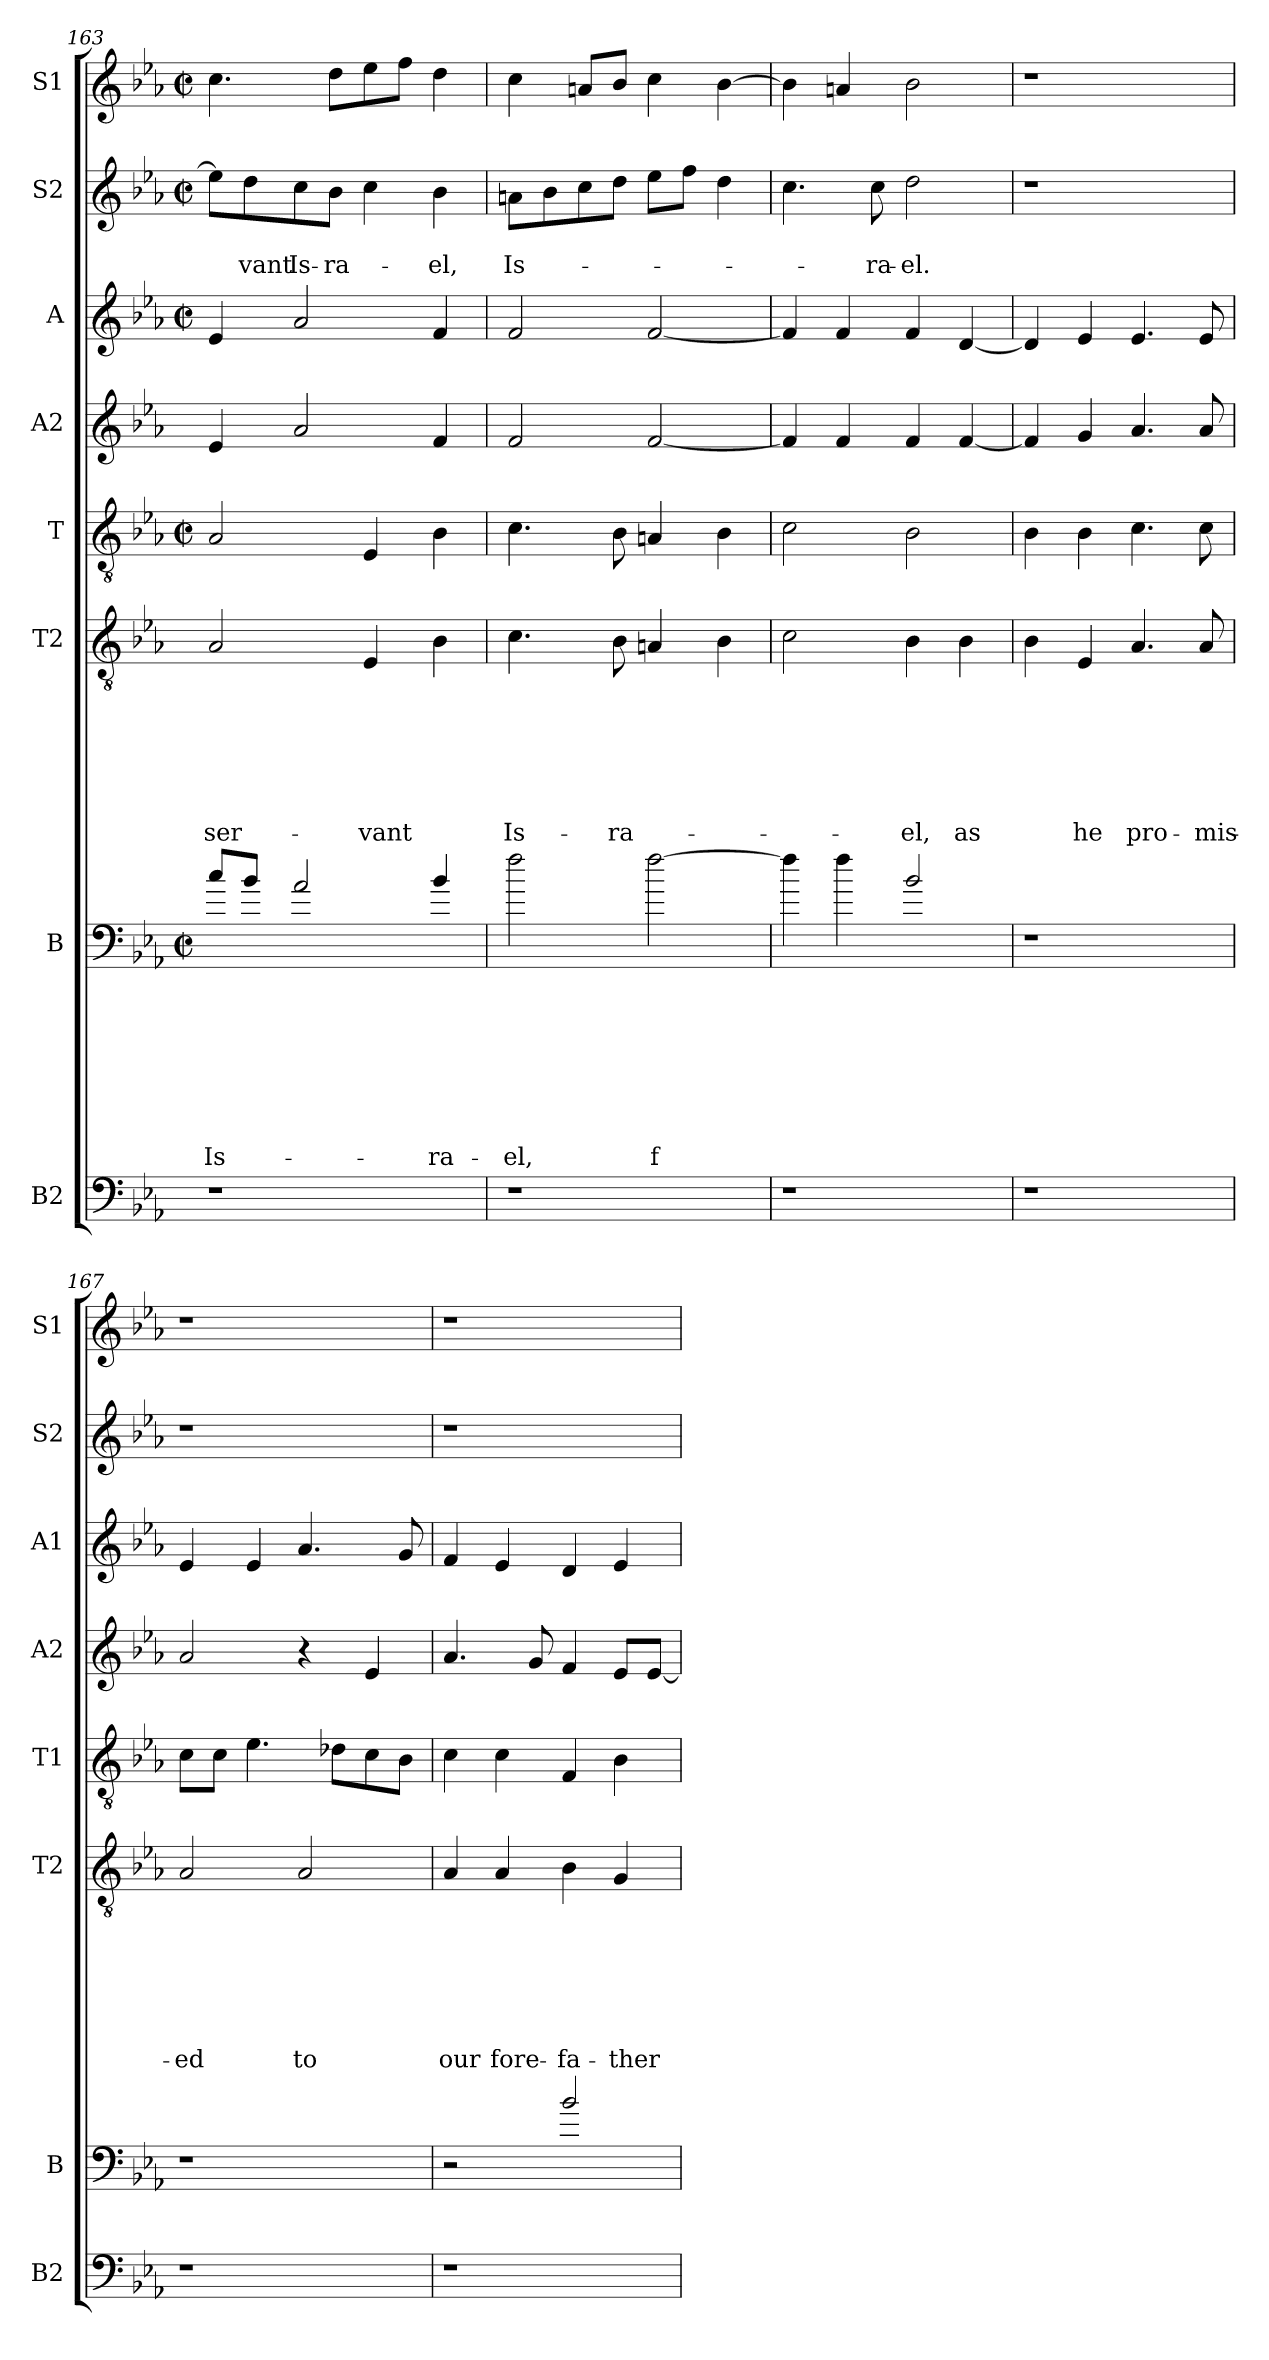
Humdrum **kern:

**kern	**kern	**text	**text	**text	**text	**text	**text	**text	**text	**kern	**text	**text	**text	**text	**text	**text	**text	**kern	**kern	**kern	**kern	**text	**text	**kern
*part8	*part7	*part7	*part7	*part7	*part7	*part7	*part7	*part7	*part7	*part6	*part6	*part6	*part6	*part6	*part6	*part6	*part6	*part5	*part4	*part3	*part2	*part2	*part2	*part1
*staff8	*staff7	*staff7	*staff7	*staff7	*staff7	*staff7	*staff7	*staff7	*staff7	*staff6	*staff6	*staff6	*staff6	*staff6	*staff6	*staff6	*staff6	*staff5	*staff4	*staff3	*staff2	*staff2	*staff2	*staff1
*I"B2	*I"B	*	*	*	*	*	*	*	*	*I"T2	*	*	*	*	*	*	*	*I"T	*I"A2	*I"A	*I"S2	*	*	*I"S1
*I'B2	*I'B	*	*	*	*	*	*	*	*	*I'T2	*	*	*	*	*	*	*	*I'T1	*I'A2	*I'A1	*I'S2	*	*	*I'S1
*clefF4	*clefF4	*	*	*	*	*	*	*	*	*clefGv2	*	*	*	*	*	*	*	*clefGv2	*clefG2	*clefG2	*clefG2	*	*	*clefG2
*k[b-e-a-]	*k[b-e-a-]	*	*	*	*	*	*	*	*	*k[b-e-a-]	*	*	*	*	*	*	*	*k[b-e-a-]	*k[b-e-a-]	*k[b-e-a-]	*k[b-e-a-]	*	*	*k[b-e-a-]
*E-:	*E-:	*	*	*	*	*	*	*	*	*E-:	*	*	*	*	*	*	*	*E-:	*E-:	*E-:	*E-:	*	*	*E-:
*	*M2/2	*	*	*	*	*	*	*	*	*	*	*	*	*	*	*	*	*M2/2	*	*M2/2	*M2/2	*	*	*M2/2
*	*met(c|)	*	*	*	*	*	*	*	*	*	*	*	*	*	*	*	*	*met(c|)	*	*met(c|)	*met(c|)	*	*	*met(c|)
=163	=163	=163	=163	=163	=163	=163	=163	=163	=163	=163	=163	=163	=163	=163	=163	=163	=163	=163	=163	=163	=163	=163	=163	=163
!	!	!	!	!	!	!	!	!	!LO:LY:b	!	!	!	!	!	!	!	!LO:LY:b	!	!	!	!	!	!	!
1r	8cc/L	.	.	.	.	.	.	.	Is-	2A-/	.	.	.	.	.	.	ser-	2A-/	4e-/	4e-/	8ee-\L]	.	.	4.cc\
!	!	!	!	!	!	!	!	!	!	!	!	!	!	!	!	!	!	!	!	!	!	!	!LO:LY:b	!
.	8b-/J	.	.	.	.	.	.	.	.	.	.	.	.	.	.	.	.	.	.	.	8dd\	.	-vant	.
!	!	!	!	!	!	!	!	!	!	!	!	!	!	!	!	!	!	!	!	!	!	!	!LO:LY:b	!
.	2a-/	.	.	.	.	.	.	.	.	.	.	.	.	.	.	.	.	.	2a-/	2a-/	8cc\	.	Is-	.
!	!	!	!	!	!	!	!	!	!	!	!	!	!	!	!	!	!	!	!	!	!	!	!LO:LY:b	!
.	.	.	.	.	.	.	.	.	.	.	.	.	.	.	.	.	.	.	.	.	8b-\J	.	-ra-	8dd\L
!	!	!	!	!	!	!	!	!	!	!	!	!	!	!	!	!	!LO:LY:b	!	!	!	!	!	!	!
.	.	.	.	.	.	.	.	.	.	4E-/	.	.	.	.	.	.	-vant	4E-/	.	.	4cc\	.	.	8ee-\
.	.	.	.	.	.	.	.	.	.	.	.	.	.	.	.	.	.	.	.	.	.	.	.	8ff\J
!	!	!	!	!	!	!	!	!	!LO:LY:b	!	!	!	!	!	!	!	!	!	!	!	!	!	!LO:LY:b	!
.	4b-/	.	.	.	.	.	.	.	-ra-	4B-\	.	.	.	.	.	.	.	4B-\	4f/	4f/	4b-\	.	-el,	4dd\
=164	=164	=164	=164	=164	=164	=164	=164	=164	=164	=164	=164	=164	=164	=164	=164	=164	=164	=164	=164	=164	=164	=164	=164	=164
!	!	!	!	!	!	!	!	!	!LO:LY:b	!	!	!	!	!	!	!	!LO:LY:b	!	!	!	!	!	!LO:LY:b	!
1r	2ff\	.	.	.	.	.	.	.	-el,	4.c\	.	.	.	.	.	.	Is-	4.c\	2f/	2f/	8an\L	.	Is-	4cc\
.	.	.	.	.	.	.	.	.	.	.	.	.	.	.	.	.	.	.	.	.	8b-\	.	.	.
.	.	.	.	.	.	.	.	.	.	.	.	.	.	.	.	.	.	.	.	.	8cc\	.	.	8an/L
!	!	!	!	!	!	!	!	!	!	!	!	!	!	!	!	!	!LO:LY:b	!	!	!	!	!	!	!
.	.	.	.	.	.	.	.	.	.	8B-\	.	.	.	.	.	.	-ra-	8B-\	.	.	8dd\J	.	.	8b-/J
!	!	!	!	!	!	!	!	!	!LO:LY:b	!	!	!	!	!	!	!	!	!	!	!	!	!	!	!
.	[>2ff\	.	.	.	.	.	.	.	f	4An/	.	.	.	.	.	.	.	4An/	[<2f/	[<2f/	8ee-\L	.	.	4cc\
.	.	.	.	.	.	.	.	.	.	.	.	.	.	.	.	.	.	.	.	.	8ff\J	.	.	.
.	.	.	.	.	.	.	.	.	.	4B-\	.	.	.	.	.	.	.	4B-\	.	.	4dd\	.	.	[>4b-\
=165	=165	=165	=165	=165	=165	=165	=165	=165	=165	=165	=165	=165	=165	=165	=165	=165	=165	=165	=165	=165	=165	=165	=165	=165
1r	4ff\]	.	.	.	.	.	.	.	.	2c\	.	.	.	.	.	.	.	2c\	4f/]	4f/]	4.cc\	.	.	4b-\]
.	4ff\	.	.	.	.	.	.	.	.	.	.	.	.	.	.	.	.	.	4f/	4f/	.	.	.	4an/
!	!	!	!	!	!	!	!	!	!	!	!	!	!	!	!	!	!	!	!	!	!	!	!LO:LY:b	!
.	.	.	.	.	.	.	.	.	.	.	.	.	.	.	.	.	.	.	.	.	8cc\	.	-ra-	.
!	!	!	!	!	!	!	!	!	!	!	!	!	!	!	!	!	!LO:LY:b	!	!	!	!	!	!LO:LY:b	!
.	2b-/	.	.	.	.	.	.	.	.	4B-\	.	.	.	.	.	.	-el,	2B-\	4f/	4f/	2dd\	.	-el.	2b-\
!	!	!	!	!	!	!	!	!	!	!	!	!	!	!	!	!	!LO:LY:b	!	!	!	!	!	!	!
.	.	.	.	.	.	.	.	.	.	4B-\	.	.	.	.	.	.	as	.	[>4f/	[>4d/	.	.	.	.
!!LO:PB:g=z
=166	=166	=166	=166	=166	=166	=166	=166	=166	=166	=166	=166	=166	=166	=166	=166	=166	=166	=166	=166	=166	=166	=166	=166	=166
1r	1r	.	.	.	.	.	.	.	.	4B-\	.	.	.	.	.	.	.	4B-\	4f/]	4d/]	1r	.	.	1r
!	!	!	!	!	!	!	!	!	!	!	!	!	!	!	!	!	!LO:LY:b	!	!	!	!	!	!	!
.	.	.	.	.	.	.	.	.	.	4E-/	.	.	.	.	.	.	he	4B-\	4g/	4e-/	.	.	.	.
!	!	!	!	!	!	!	!	!	!	!	!	!	!	!	!	!	!LO:LY:b	!	!	!	!	!	!	!
.	.	.	.	.	.	.	.	.	.	4.A-/	.	.	.	.	.	.	pro-	4.c\	4.a-/	4.e-/	.	.	.	.
!	!	!	!	!	!	!	!	!	!	!	!	!	!	!	!	!	!LO:LY:b	!	!	!	!	!	!	!
.	.	.	.	.	.	.	.	.	.	8A-/	.	.	.	.	.	.	-mis-	8c\	8a-/	8e-/	.	.	.	.
=167	=167	=167	=167	=167	=167	=167	=167	=167	=167	=167	=167	=167	=167	=167	=167	=167	=167	=167	=167	=167	=167	=167	=167	=167
!	!	!	!	!	!	!	!	!	!	!	!	!	!	!	!	!	!LO:LY:b	!	!	!	!	!	!	!
1r	1r	.	.	.	.	.	.	.	.	2A-/	.	.	.	.	.	.	-ed	8c\L	2a-/	4e-/	1r	.	.	1r
.	.	.	.	.	.	.	.	.	.	.	.	.	.	.	.	.	.	8c\J	.	.	.	.	.	.
.	.	.	.	.	.	.	.	.	.	.	.	.	.	.	.	.	.	4.e-\	.	4e-/	.	.	.	.
!	!	!	!	!	!	!	!	!	!	!	!	!	!	!	!	!	!LO:LY:b	!	!	!	!	!	!	!
.	.	.	.	.	.	.	.	.	.	2A-/	.	.	.	.	.	.	to	.	4r	4.a-/	.	.	.	.
.	.	.	.	.	.	.	.	.	.	.	.	.	.	.	.	.	.	8d-X\L	.	.	.	.	.	.
.	.	.	.	.	.	.	.	.	.	.	.	.	.	.	.	.	.	8c\	4e-/	.	.	.	.	.
.	.	.	.	.	.	.	.	.	.	.	.	.	.	.	.	.	.	8B-\J	.	8g/	.	.	.	.
=168	=168	=168	=168	=168	=168	=168	=168	=168	=168	=168	=168	=168	=168	=168	=168	=168	=168	=168	=168	=168	=168	=168	=168	=168
!	!	!	!	!	!	!	!	!	!	!	!	!	!	!	!	!	!LO:LY:b	!	!	!	!	!	!	!
1r	2r	.	.	.	.	.	.	.	.	4A-/	.	.	.	.	.	.	our	4c\	4.a-/	4f/	1r	.	.	1r
!	!	!	!	!	!	!	!	!	!	!	!	!	!	!	!	!	!LO:LY:b	!	!	!	!	!	!	!
.	.	.	.	.	.	.	.	.	.	4A-/	.	.	.	.	.	.	fore-	4c\	.	4e-/	.	.	.	.
.	.	.	.	.	.	.	.	.	.	.	.	.	.	.	.	.	.	.	8g/	.	.	.	.	.
!	!	!	!	!	!	!	!	!	!	!	!	!	!	!	!	!	!LO:LY:b	!	!	!	!	!	!	!
.	[<2b-/	.	.	.	.	.	.	.	.	4B-\	.	.	.	.	.	.	-fa-	4F/	4f/	4d/	.	.	.	.
!	!	!	!	!	!	!	!	!	!	!	!	!	!	!	!	!	!LO:LY:b	!	!	!	!	!	!	!
.	.	.	.	.	.	.	.	.	.	4G/	.	.	.	.	.	.	-ther	[>4B-\	8e-/L	4e-/	.	.	.	.
.	.	.	.	.	.	.	.	.	.	.	.	.	.	.	.	.	.	.	[<8e-/J	.	.	.	.	.
=	=	=	=	=	=	=	=	=	=	=	=	=	=	=	=	=	=	=	=	=	=	=	=	=
*-	*-	*-	*-	*-	*-	*-	*-	*-	*-	*-	*-	*-	*-	*-	*-	*-	*-	*-	*-	*-	*-	*-	*-	*-
